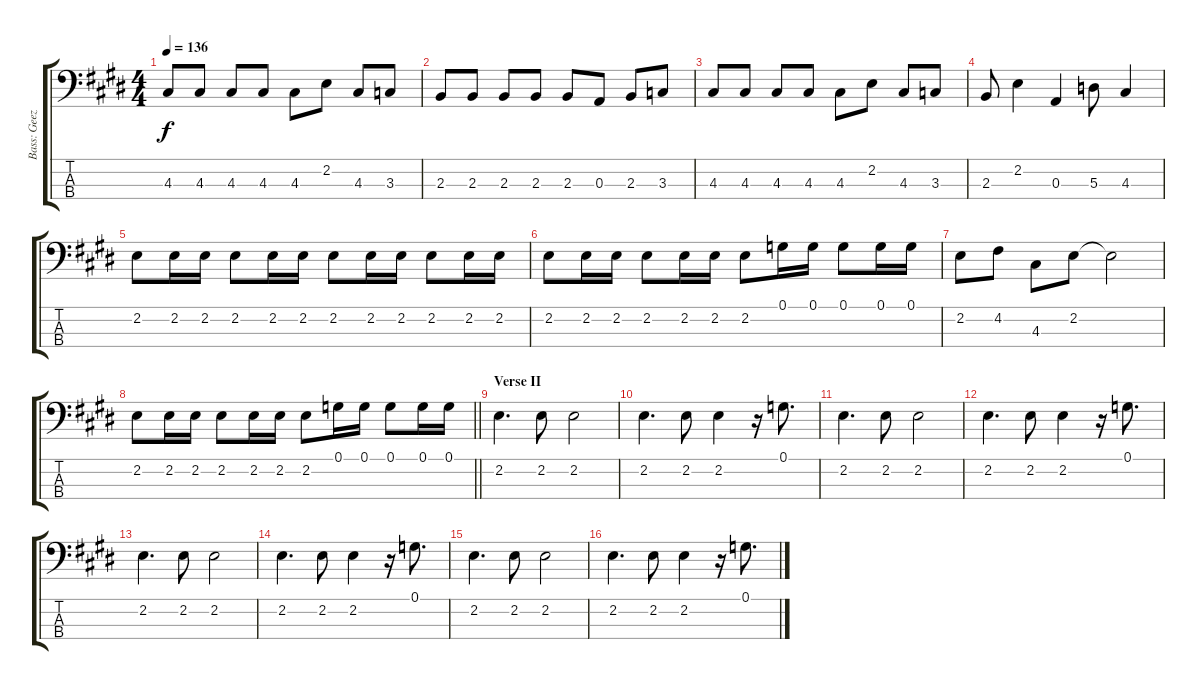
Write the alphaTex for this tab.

\track ("Bass: Geezer" "Bass: Geez") {instrument electricbassfinger}
\staff {score tabs}
\tuning (G2 D2 A1 E1) {hide}
\ts (4 4)
\tempo 136
\clef f4
\ks e
4.3.8{dy f} 4.3.8 4.3.8 4.3.8 4.3.8 2.2.8 4.3.8 3.3.8 |
2.3.8 2.3.8 2.3.8 2.3.8 2.3.8 0.3.8 2.3.8 3.3.8 |
4.3.8 4.3.8 4.3.8 4.3.8 4.3.8 2.2.8 4.3.8 3.3.8 |
2.3.8 2.2.4 0.3.4 5.3.8 4.3.4 |
2.2.8 2.2.16 2.2.16 2.2.8 2.2.16 2.2.16 2.2.8 2.2.16 2.2.16 2.2.8 2.2.16 2.2.16 |
2.2.8 2.2.16 2.2.16 2.2.8 2.2.16 2.2.16 2.2.8 0.1.16 0.1.16 0.1.8 0.1.16 0.1.16 |
2.2.8 4.2.8 4.3.8 2.2.8 2.2{t}.2 |
\barLineRight lightlight
2.2.8 2.2.16 2.2.16 2.2.8 2.2.16 2.2.16 2.2.8 0.1.16 0.1.16 0.1.8 0.1.16 0.1.16 |
\section ("" "Verse II")
2.2.4{d} 2.2.8 2.2.2 |
2.2.4{d} 2.2.8 2.2.4 r.16 0.1.8{d} |
2.2.4{d} 2.2.8 2.2.2 |
2.2.4{d} 2.2.8 2.2.4 r.16 0.1.8{d} |
2.2.4{d} 2.2.8 2.2.2 |
2.2.4{d} 2.2.8 2.2.4 r.16 0.1.8{d} |
2.2.4{d} 2.2.8 2.2.2 |
2.2.4{d} 2.2.8 2.2.4 r.16 0.1.8{d}
